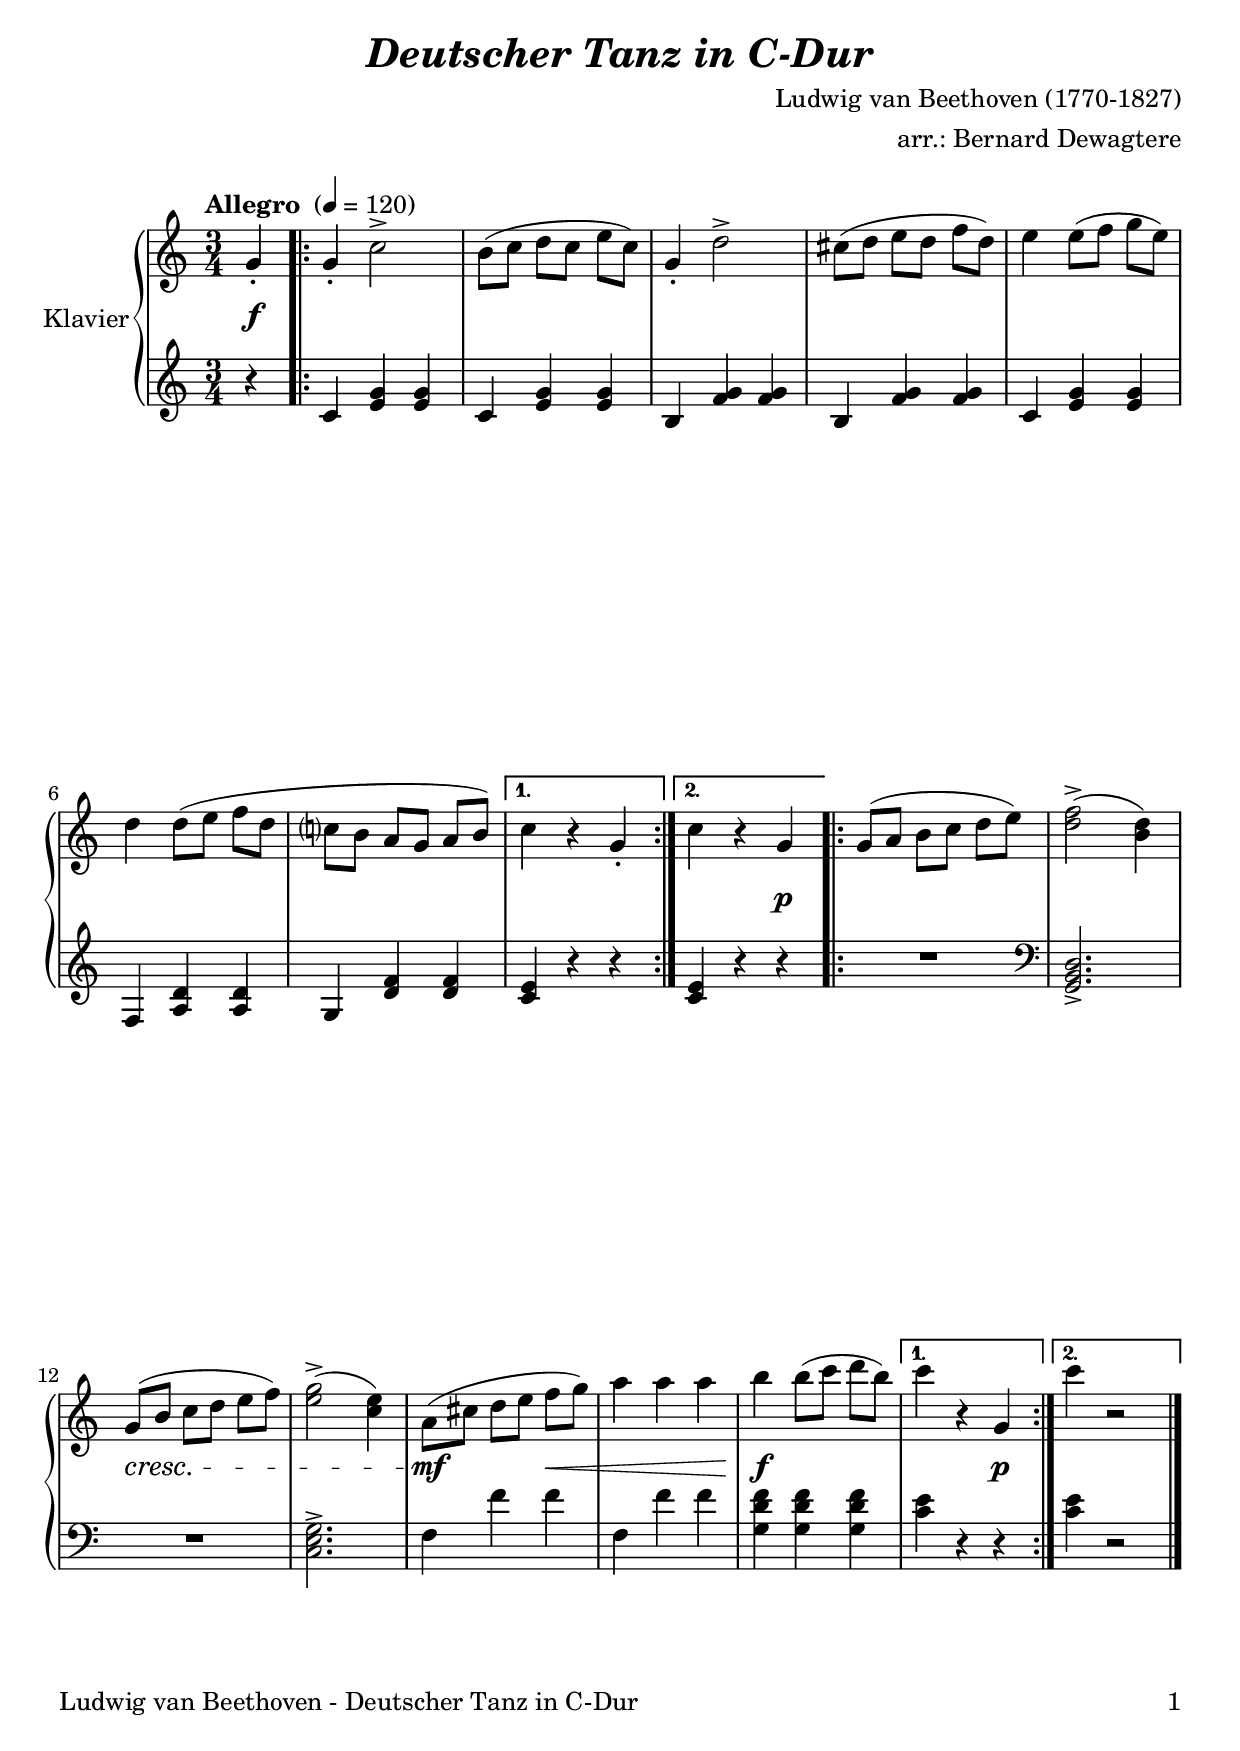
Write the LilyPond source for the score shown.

\version "2.24.1"
\include "deutsch.ly"

#(set-global-staff-size 22)

\header {
  title       = \markup \bold \italic "Deutscher Tanz in C-Dur"
  composer    = "Ludwig van Beethoven (1770-1827)"
  arranger    = "arr.: Bernard Dewagtere"
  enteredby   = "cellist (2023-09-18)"
%  piece       = ""
}

voiceconsts = {
  \key c \major
  \time 3/4
%  \numericTimeSignature
  \compressEmptyMeasures
  % Set default beaming for all staves
  \set Timing.beamExceptions = #'()
  \set Timing.baseMoment     = #(ly:make-moment 1 4)
  \set Timing.beatStructure  = #'(1 1 1)
  \tempo "Allegro " 4=120
}

% mikl = "harpsichord"
mikl = "bright acoustic"
% mikl = "church organ"
% mikl = "reed organ"

atem = \mark \markup \box \italic "a tempo"
dcaf = \mark \markup \box \italic "D.C. al Fine"
fine = \mark \markup \box \italic "Fine"
rit  = \mark \markup \box \italic "rit."

va = \relative c'' {
  \voiceconsts

  \partial 4 g4-.
  \repeat volta 2 {
    g-. c2->
    h8( c d c e c)
    g4-. d'2->

    cis8( d e d f d)
    e4 e8( f g e)
    d4 d8( e f d
    c? h a g a h)
  }
  \alternative {
    { c4 r g-. }
    { c4 r g }
  }

  \repeat volta 2 {
    g8( a h c d e)
    <d f>2(-> <h d>4)

    g8( h c d e f)
    <e g>2(-> <c e>4)
    a8( cis d e f g)
    a4 a a

    h h8( c d h)
  }
  \alternative {
    { c4 r g, }
    { c' r2 }
  } \bar "|."
}

vb = \relative c' {
  \voiceconsts

  \partial 4 r4
  \repeat volta 2 {
    c <e g> <e g>
    c <e g> <e g>
    h <f' g> <f g>
    
    h, <f' g> <f g>
    c <e g> <e g>
    f, <a d> <a d>
    g <d' f> <d f>
  }
  \alternative {
    { <c e> r r }
    { <c e> r r }
  }

  \repeat volta 2 {
    R2. \clef "bass"
    <g, h d>2.->

    R
    <c e g>->
    f4 f' f
    f, f' f

    <g, d' f> <g d' f> <g d' f>
  }
  \alternative {
    { <c e> r r }
    { <c e> r2 }
  } \bar "|."
}

vdy = {
  \partial 4 s4\f
  s2.*8
  s2 s4\p
  s2.*2
  s2.*2\cresc
  s2\mf s4\<
  s2.
  s\f
  s2 s4\p
}


music = \new PianoStaff <<
  \set PianoStaff.midiInstrument = \mikl
  \set PianoStaff.instrumentName = \markup \center-column { "Klavier" }
  <<
    \new Staff {
      \transpose c c { \va }
    }
    \new Dynamics \vdy
    \new Staff {
      \transpose c c { \vb }
    }
  >>  
>>

\book {
   \paper {
    print-page-number = ##t
    print-first-page-number = ##t
    ragged-last-bottom = ##f
    oddHeaderMarkup = \markup \null
    evenHeaderMarkup = \markup \null
    oddFooterMarkup = \markup {
      \fill-line {
        \if \should-print-page-number
        "Ludwig van Beethoven - Deutscher Tanz in C-Dur" \fromproperty #'page:page-number-string
      }
    }
    evenFooterMarkup = \oddFooterMarkup
  } \score {
    \music
    \layout {}
  }

  \score {
    \unfoldRepeats \music

    \midi {
      \context {
        \Score
      }
    }
  }
}
